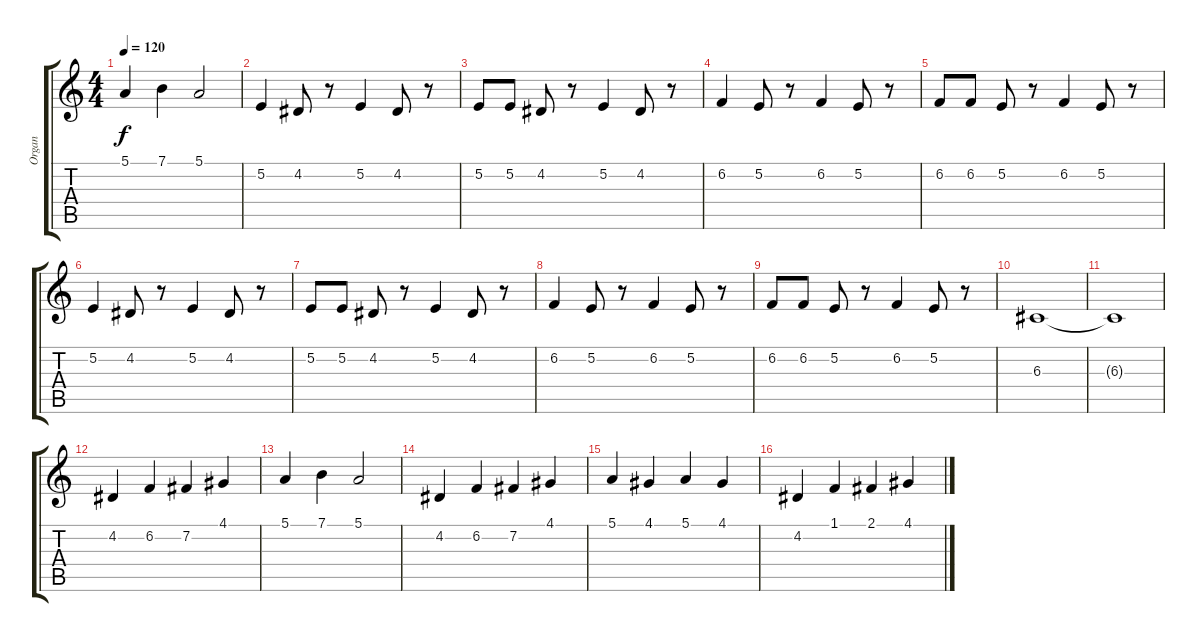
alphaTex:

\track ("Organ" "Organ") {instrument reedorgan}
\staff {score tabs}
\tuning (E4 B3 G3 D3 A2 E2) {hide}
\ts (4 4)
\tempo 120
\clef g2
\ks c
5.1.4{dy f} 7.1.4 5.1.2 |
5.2.4 4.2.8 r.8 5.2.4 4.2.8 r.8 |
5.2.8 5.2.8 4.2.8 r.8 5.2.4 4.2.8 r.8 |
6.2.4 5.2.8 r.8 6.2.4 5.2.8 r.8 |
6.2.8 6.2.8 5.2.8 r.8 6.2.4 5.2.8 r.8 |
5.2.4 4.2.8 r.8 5.2.4 4.2.8 r.8 |
5.2.8 5.2.8 4.2.8 r.8 5.2.4 4.2.8 r.8 |
6.2.4 5.2.8 r.8 6.2.4 5.2.8 r.8 |
6.2.8 6.2.8 5.2.8 r.8 6.2.4 5.2.8 r.8 |
6.3.1 |
6.3{t}.1 |
4.2.4{volume 8} 6.2.4 7.2.4 4.1.4 |
5.1.4 7.1.4 5.1.2 |
4.2.4 6.2.4 7.2.4 4.1.4 |
5.1.4 4.1.4 5.1.4 4.1.4 |
4.2.4 1.1.4 2.1.4 4.1.4
